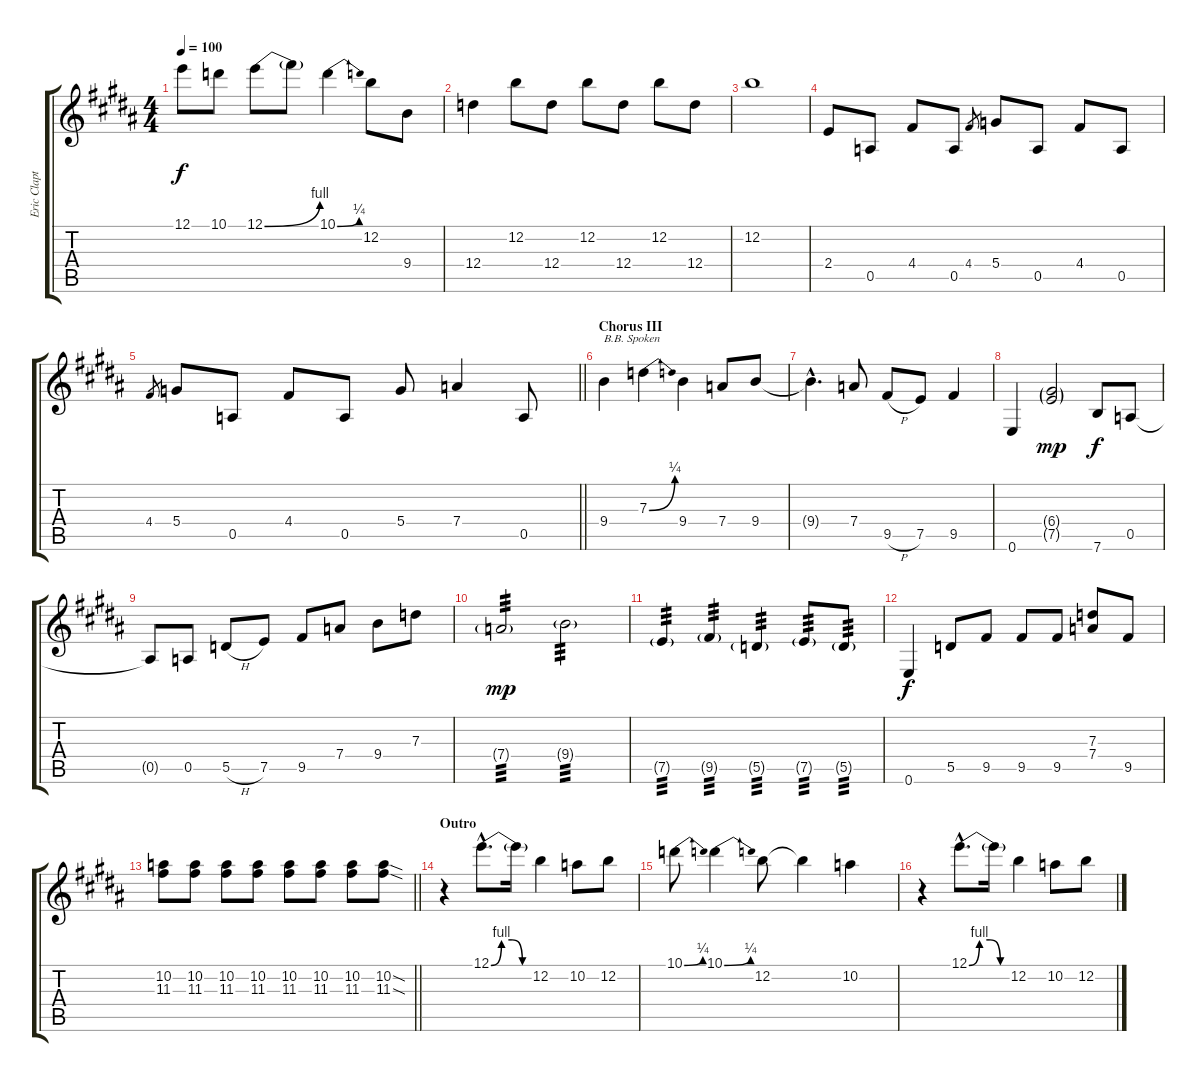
\track ("Eric Clapton Guitar " "Eric Clapt") {instrument distortionguitar}
\staff {score tabs}
\tuning (E4 B3 G3 D3 A2 E2) {hide}
\ts (4 4)
\tempo 100
\clef g2
\ks b
12.1.8{dy f} 10.1.8 12.1{be (bend 0 0 60 4)}.8 12.1{t}.8 10.1{be (bend 0 0 60 1)}.4 12.2.8 9.4.8 |
12.4.4 12.2.8 12.4.8 12.2.8 12.4.8 12.2.8 12.4.8 |
12.2.1 |
2.4.8 0.5.8 4.4.8 0.5.8 4.4.8{gr} 5.4.8 0.5.8 4.4.8 0.5.8 |
\barLineRight lightlight
4.4.8{gr} 5.4.8 0.5.8 4.4.8 0.5.8 5.4.8 7.4.4 0.5.8 |
\section ("" "Chorus III")
9.4.4{txt "B.B. Spoken"} 7.3{be (bend 0 0 60 1)}.4 9.4.4 7.4.8 9.4.8 |
9.4{hac t}.4{d} 7.4.8 9.5{h}.8 7.5.8 9.5.4 |
0.6.4 (6.4{g} 7.5{g}).2{dy mp} 7.6.8{dy f} 0.5.8 |
0.5{t}.8 0.5.8 5.5{h}.8 7.5.8 9.5.8 7.4.8 9.4.8 7.3.8 |
7.4{g}.2{tp 3 dy mp} 9.4{g}.2{tp 3} |
7.5{g}.4{tp 3} 9.5{g}.4{tp 3} 5.5{g}.4{tp 3} 7.5{g}.8{tp 3} 5.5{g}.8{tp 3} |
0.6.4{dy f} 5.5.8 9.5.8 9.5.8 9.5.8 (7.3 7.4).8 9.5.8 |
\barLineRight lightlight
(10.2 11.3).8 (10.2 11.3).8 (10.2 11.3).8 (10.2 11.3).8 (10.2 11.3).8 (10.2 11.3).8 (10.2 11.3).8 (10.2{sod} 11.3{sod}).8 |
\section ("" "Outro")
r.4 12.1{be (custom 0 0 15 4 30 4 45 0 60 0) hac}.8{d} 12.1{t}.16 12.2.4 10.2.8 12.2.8 |
10.1{be (bend 0 0 60 1)}.8 10.1{be (bend 0 0 60 1)}.4 12.2.8 12.2{t}.4 10.2.4 |
r.4 12.1{be (custom 0 0 15 4 30 4 45 0 60 0) hac}.8{d} 12.1{t}.16 12.2.4 10.2.8 12.2.8
